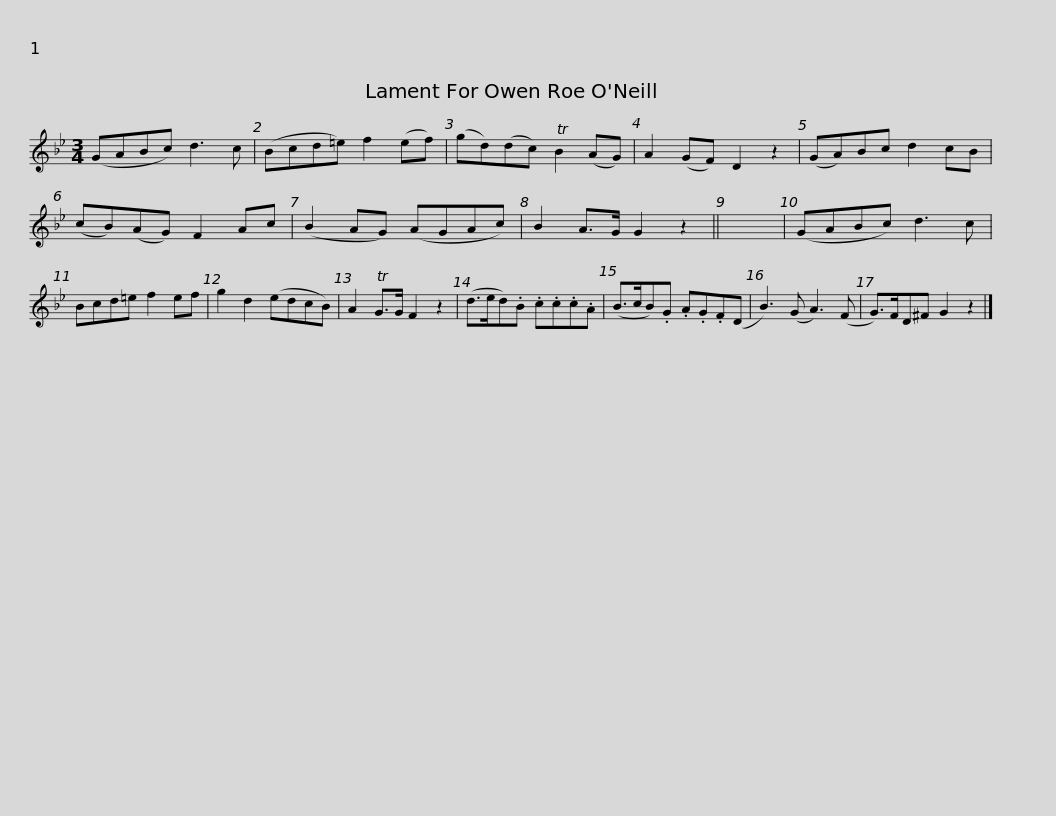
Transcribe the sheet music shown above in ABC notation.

X:1
L:1/8
M:3/4
I:linebreak $
K:Gmin
V:1 treble
V:1
 (GABc) d3 c | (Bcd=e) f2 (ef) | (gd)(dc) TB2 (AG) | A2 (GF) D2 z2 | (GA)Bc d2 cB | %5
 (cB)(AG) F2 Ac |$ (B2 AG) (AGAc) | B2 A>G G2 z2 || x6 | (GABc) d3 c | %10
 Bcd=e f2 ef | g2 d2 (edcB) | A2 TG>G F2 z2 |$ (d>ed).B .c.c.c.A | (B>cB).G .A.G.F(D | %15
 B3) (G A3) (F | G>)FD^F G2 z2 |] %17
